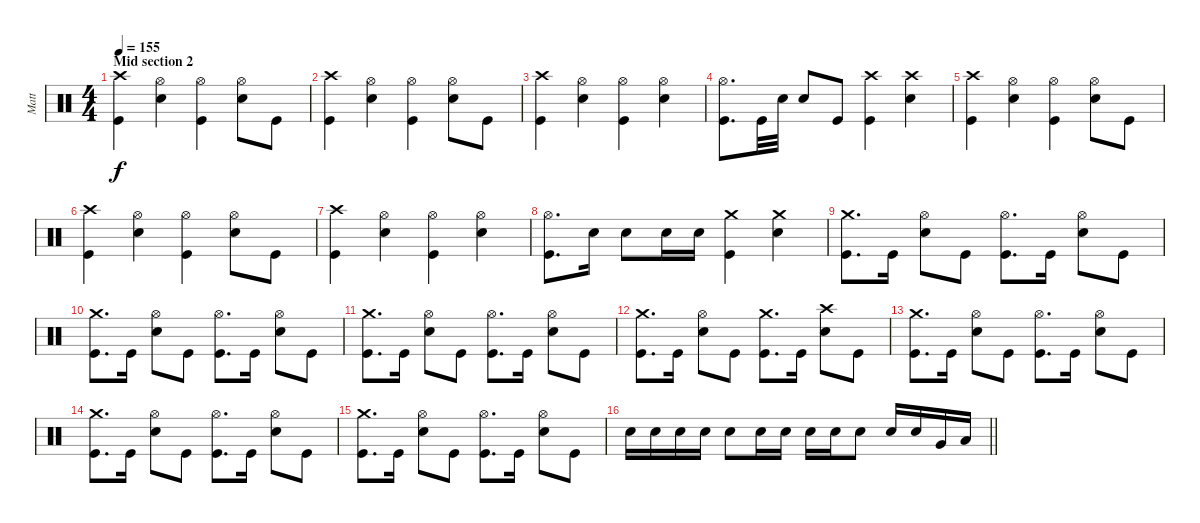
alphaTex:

\track ("Matt" "Matt") {instrument percussion}
\staff {score}
\articulation defaults
\ts (4 4)
\section ("" "Mid section 2")
\tempo 155
\clef neutral
\ks c
("Kick (hit)" "Crash high (hit)").4{dy f} ("Electric Snare (hit)" "Hi-Hat (open)").4 ("Kick (hit)" "Hi-Hat (open)").4 ("Electric Snare (hit)" "Hi-Hat (open)").8 "Kick (hit)".8 |
("Kick (hit)" "Crash high (hit)").4 ("Electric Snare (hit)" "Hi-Hat (open)").4 ("Kick (hit)" "Hi-Hat (open)").4 ("Electric Snare (hit)" "Hi-Hat (open)").8 "Kick (hit)".8 |
("Kick (hit)" "Crash high (hit)").4 ("Electric Snare (hit)" "Hi-Hat (open)").4 ("Kick (hit)" "Hi-Hat (open)").4 ("Electric Snare (hit)" "Hi-Hat (open)").4 |
("Kick (hit)" "Hi-Hat (open)").8{d} "Kick (hit)".32 "Electric Snare (hit)".32 "Electric Snare (hit)".8 "Kick (hit)".8 ("Kick (hit)" "Crash high (hit)").4 ("Electric Snare (hit)" "Crash high (hit)").4 |
("Kick (hit)" "Crash high (hit)").4 ("Electric Snare (hit)" "Hi-Hat (open)").4 ("Kick (hit)" "Hi-Hat (open)").4 ("Electric Snare (hit)" "Hi-Hat (open)").8 "Kick (hit)".8 |
("Kick (hit)" "Crash high (hit)").4 ("Electric Snare (hit)" "Hi-Hat (open)").4 ("Kick (hit)" "Hi-Hat (open)").4 ("Electric Snare (hit)" "Hi-Hat (open)").8 "Kick (hit)".8 |
("Kick (hit)" "Crash high (hit)").4 ("Electric Snare (hit)" "Hi-Hat (open)").4 ("Kick (hit)" "Hi-Hat (open)").4 ("Electric Snare (hit)" "Hi-Hat (open)").4 |
("Kick (hit)" "Hi-Hat (open)").8{d} "Electric Snare (hit)".16 "Electric Snare (hit)".8 "Electric Snare (hit)".16 "Electric Snare (hit)".16 ("Kick (hit)" "Crash medium (hit)").4 ("Electric Snare (hit)" "Crash medium (hit)").4 |
("Kick (hit)" "Crash medium (hit)").8{d} "Kick (hit)".16 ("Electric Snare (hit)" "Hi-Hat (open)").8 "Kick (hit)".8 ("Kick (hit)" "Hi-Hat (open)").8{d} "Kick (hit)".16 ("Electric Snare (hit)" "Hi-Hat (open)").8 "Kick (hit)".8 |
("Kick (hit)" "Crash medium (hit)").8{d} "Kick (hit)".16 ("Electric Snare (hit)" "Hi-Hat (open)").8 "Kick (hit)".8 ("Kick (hit)" "Hi-Hat (open)").8{d} "Kick (hit)".16 ("Electric Snare (hit)" "Hi-Hat (open)").8 "Kick (hit)".8 |
("Kick (hit)" "Crash medium (hit)").8{d} "Kick (hit)".16 ("Electric Snare (hit)" "Hi-Hat (open)").8 "Kick (hit)".8 ("Kick (hit)" "Hi-Hat (open)").8{d} "Kick (hit)".16 ("Electric Snare (hit)" "Hi-Hat (open)").8 "Kick (hit)".8 |
("Kick (hit)" "Crash medium (hit)").8{d} "Kick (hit)".16 ("Electric Snare (hit)" "Hi-Hat (open)").8 "Kick (hit)".8 ("Kick (hit)" "Crash medium (hit)").8{d} "Kick (hit)".16 ("Electric Snare (hit)" "Crash high (hit)").8 "Kick (hit)".8 |
("Kick (hit)" "Crash medium (hit)").8{d} "Kick (hit)".16 ("Electric Snare (hit)" "Hi-Hat (open)").8 "Kick (hit)".8 ("Kick (hit)" "Hi-Hat (open)").8{d} "Kick (hit)".16 ("Electric Snare (hit)" "Hi-Hat (open)").8 "Kick (hit)".8 |
("Kick (hit)" "Crash medium (hit)").8{d} "Kick (hit)".16 ("Electric Snare (hit)" "Hi-Hat (open)").8 "Kick (hit)".8 ("Kick (hit)" "Hi-Hat (open)").8{d} "Kick (hit)".16 ("Electric Snare (hit)" "Hi-Hat (open)").8 "Kick (hit)".8 |
("Kick (hit)" "Crash medium (hit)").8{d} "Kick (hit)".16 ("Electric Snare (hit)" "Hi-Hat (open)").8 "Kick (hit)".8 ("Kick (hit)" "Hi-Hat (open)").8{d} "Kick (hit)".16 ("Electric Snare (hit)" "Hi-Hat (open)").8 "Kick (hit)".8 |
\barLineRight lightlight "Electric Snare (hit)".16 "Electric Snare (hit)".16 "Electric Snare (hit)".16 "Electric Snare (hit)".16 "Electric Snare (hit)".8 "Electric Snare (hit)".16 "Electric Snare (hit)".16 "Electric Snare (hit)".16 "Electric Snare (hit)".16 "Electric Snare (hit)".8 "Electric Snare (hit)".16 "Electric Snare (hit)".16 "Very Low Tom (hit)".16 "Low Floor Tom (hit)".16
